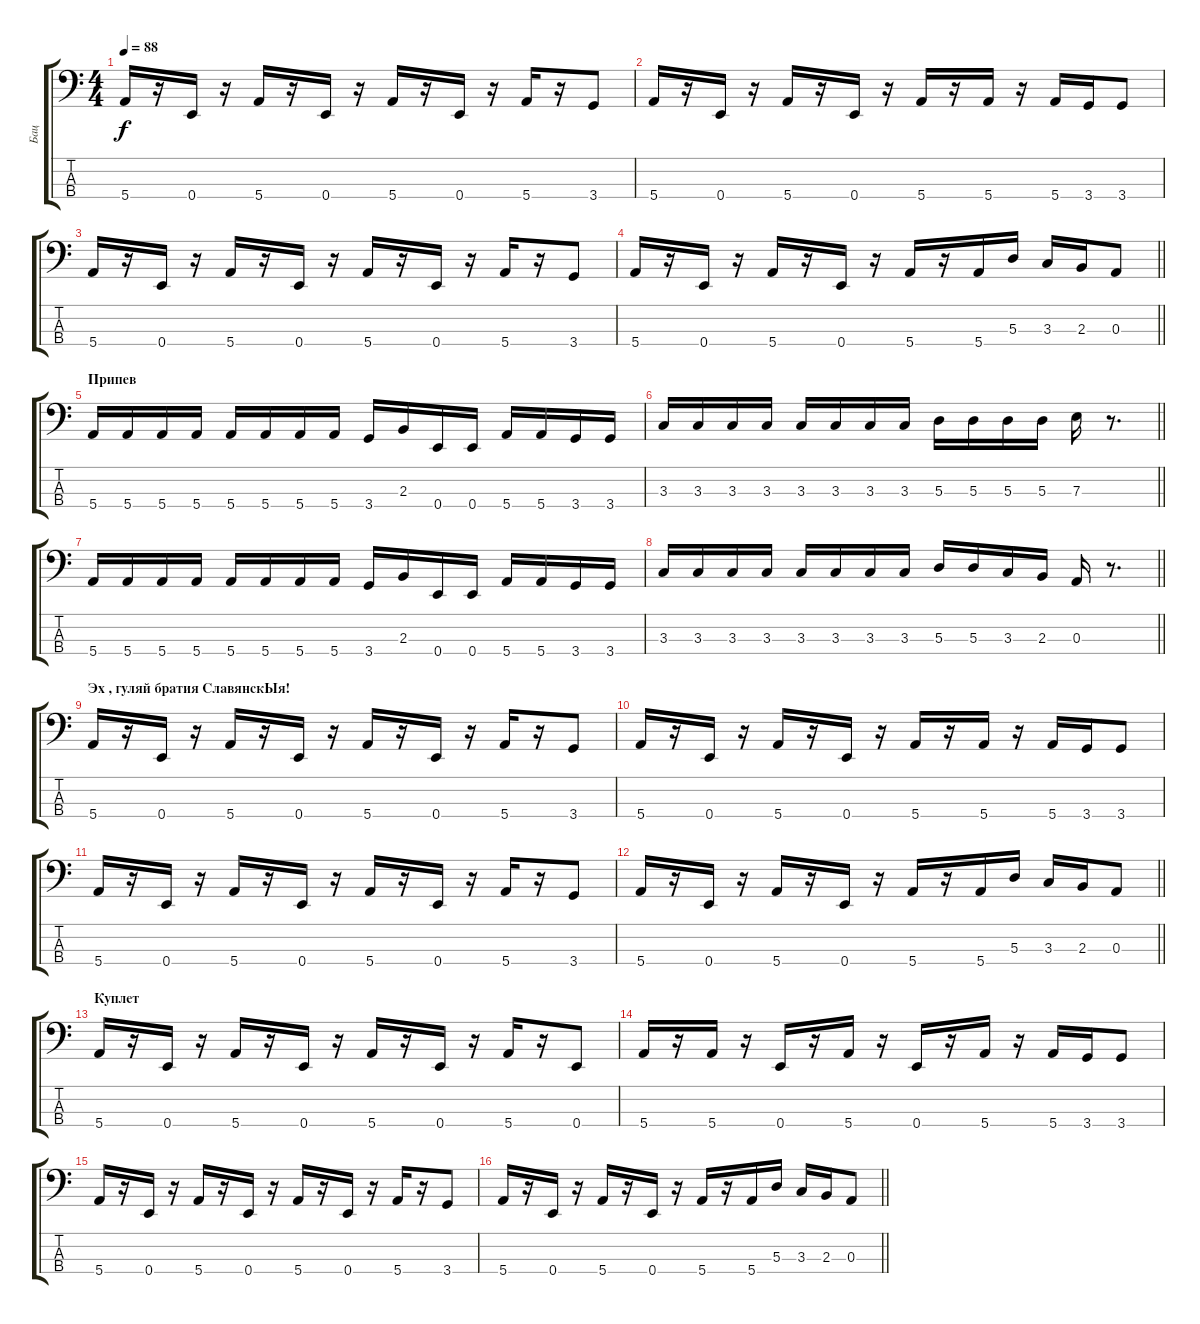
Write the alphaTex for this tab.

\track ("Бац" "Бац") {instrument electricbassfinger}
\staff {score tabs}
\tuning (G2 D2 A1 E1) {hide}
\ts (4 4)
\tempo 88
\clef f4
\ks c
5.4.16{dy f} r.16 0.4.16 r.16 5.4.16 r.16 0.4.16 r.16 5.4.16 r.16 0.4.16 r.16 5.4.16 r.16 3.4.8 |
5.4.16 r.16 0.4.16 r.16 5.4.16 r.16 0.4.16 r.16 5.4.16 r.16 5.4.16 r.16 5.4.16 3.4.16 3.4.8 |
5.4.16 r.16 0.4.16 r.16 5.4.16 r.16 0.4.16 r.16 5.4.16 r.16 0.4.16 r.16 5.4.16 r.16 3.4.8 |
\barLineRight lightlight
5.4.16 r.16 0.4.16 r.16 5.4.16 r.16 0.4.16 r.16 5.4.16 r.16 5.4.16 5.3.16 3.3.16 2.3.16 0.3.8 |
\section ("" "Припев")
5.4.16 5.4.16 5.4.16 5.4.16 5.4.16 5.4.16 5.4.16 5.4.16 3.4.16 2.3.16 0.4.16 0.4.16 5.4.16 5.4.16 3.4.16 3.4.16 |
\barLineRight lightlight
3.3.16 3.3.16 3.3.16 3.3.16 3.3.16 3.3.16 3.3.16 3.3.16 5.3.16 5.3.16 5.3.16 5.3.16 7.3.16 r.8{d} |
5.4.16 5.4.16 5.4.16 5.4.16 5.4.16 5.4.16 5.4.16 5.4.16 3.4.16 2.3.16 0.4.16 0.4.16 5.4.16 5.4.16 3.4.16 3.4.16 |
\barLineRight lightlight
3.3.16 3.3.16 3.3.16 3.3.16 3.3.16 3.3.16 3.3.16 3.3.16 5.3.16 5.3.16 3.3.16 2.3.16 0.3.16 r.8{d} |
\section ("" "Эх , гуляй братия СлавянскЫя!")
5.4.16 r.16 0.4.16 r.16 5.4.16 r.16 0.4.16 r.16 5.4.16 r.16 0.4.16 r.16 5.4.16 r.16 3.4.8 |
5.4.16 r.16 0.4.16 r.16 5.4.16 r.16 0.4.16 r.16 5.4.16 r.16 5.4.16 r.16 5.4.16 3.4.16 3.4.8 |
5.4.16 r.16 0.4.16 r.16 5.4.16 r.16 0.4.16 r.16 5.4.16 r.16 0.4.16 r.16 5.4.16 r.16 3.4.8 |
\barLineRight lightlight
5.4.16 r.16 0.4.16 r.16 5.4.16 r.16 0.4.16 r.16 5.4.16 r.16 5.4.16 5.3.16 3.3.16 2.3.16 0.3.8 |
\section ("" "Куплет")
5.4.16 r.16 0.4.16 r.16 5.4.16 r.16 0.4.16 r.16 5.4.16 r.16 0.4.16 r.16 5.4.16 r.16 0.4.8 |
5.4.16 r.16 5.4.16 r.16 0.4.16 r.16 5.4.16 r.16 0.4.16 r.16 5.4.16 r.16 5.4.16 3.4.16 3.4.8 |
5.4.16 r.16 0.4.16 r.16 5.4.16 r.16 0.4.16 r.16 5.4.16 r.16 0.4.16 r.16 5.4.16 r.16 3.4.8 |
\barLineRight lightlight
5.4.16 r.16 0.4.16 r.16 5.4.16 r.16 0.4.16 r.16 5.4.16 r.16 5.4.16 5.3.16 3.3.16 2.3.16 0.3.8
